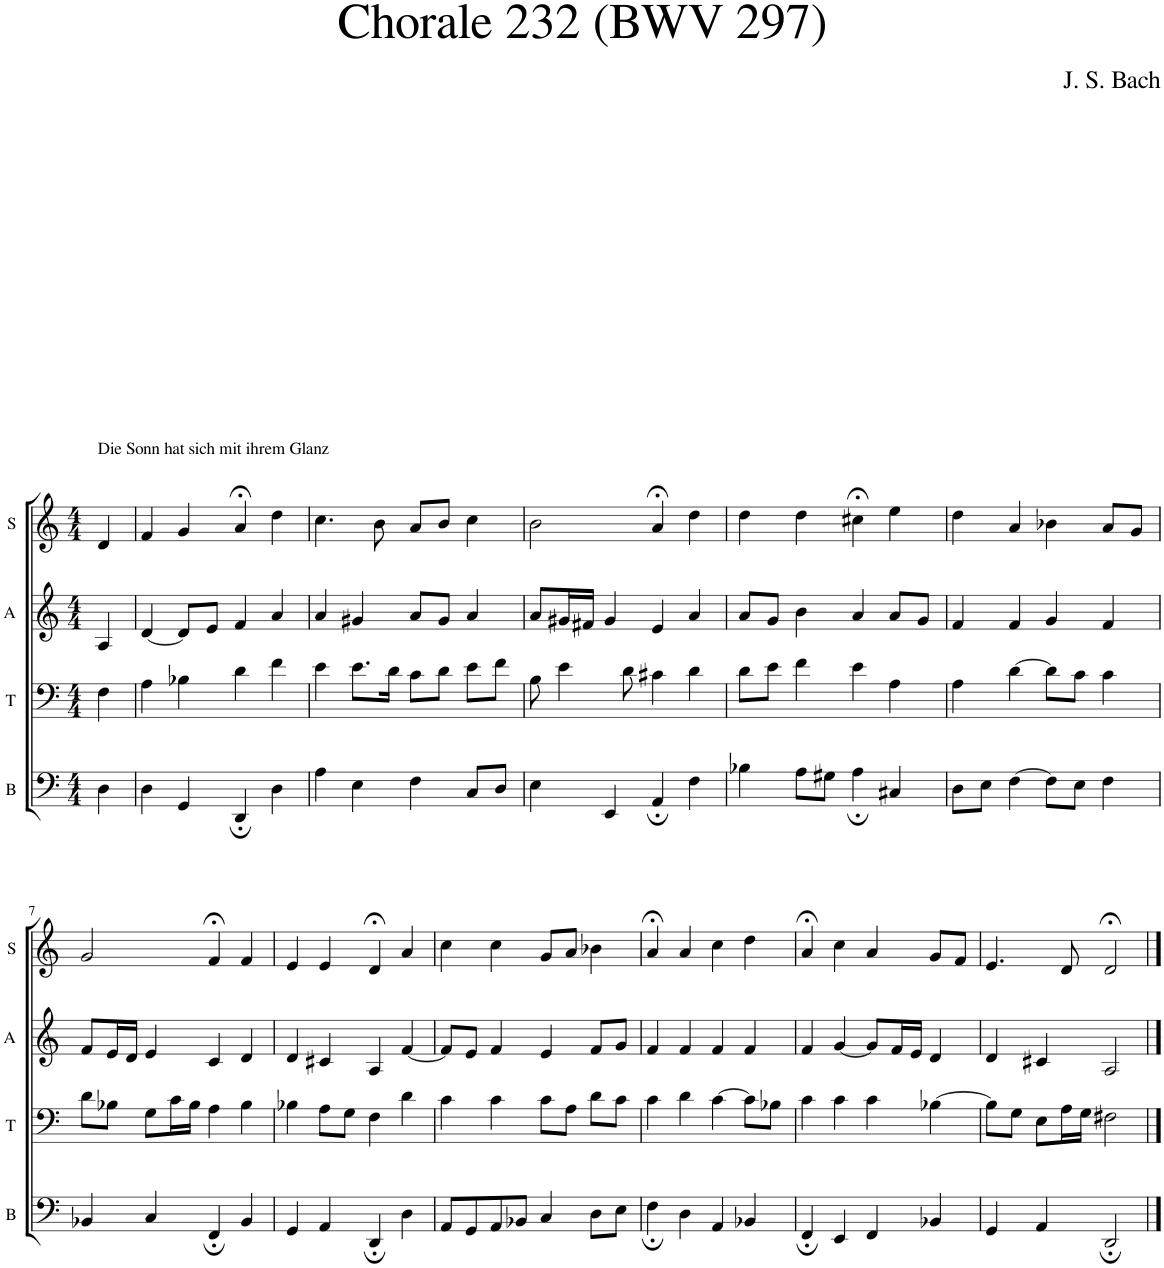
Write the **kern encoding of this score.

**kern	**kern	**kern	**kern
*part4	*part3	*part2	*part1
*staff4	*staff3	*staff2	*staff1
*I"B	*I"T	*I"A	*I"S
*I'B	*I'T	*I'A	*I'S
*clefF4	*clefF4	*clefG2	*clefG2
*k[]	*k[]	*k[]	*k[]
*M4/4	*M4/4	*M4/4	*M4/4
=1	=1	=1	=1
!	!	!	!LO:TX:a:t=Die Sonn hat sich mit ihrem Glanz
4D\	4F\	4A/	4d/
=2	=2	=2	=2
4D\	4A\	[4d/	4f/
4GG/	4B-X\	8d/L]	4g/
.	.	8e/J	.
4DD;/	4d\	4f/	4a;</
4D\	4f\	4a/	4dd\
=3	=3	=3	=3
4A\	4e\	4a/	4.cc\
4E\	8.e\L	4g#X/	.
.	.	.	8b\
.	16d\Jk	.	.
4F\	8c\L	8a/L	8a/L
.	8d\J	8g#/J	8b/J
8C/L	8e\L	4a/	4cc\
8D/J	8f\J	.	.
=4	=4	=4	=4
4E\	8B\	8a/L	2b\
.	4e\	16g#X/L	.
.	.	16f#X/JJ	.
4EE/	.	4g#/	.
.	8d\	.	.
4AA;/	4c#X\	4e/	4a;</
4F\	4d\	4a/	4dd\
=5	=5	=5	=5
4B-X\	8d\L	8a/L	4dd\
.	8e\J	8g/J	.
8A\L	4f\	4b\	4dd\
8G#X\J	.	.	.
4A;\	4e\	4a/	4cc#X;<\
4C#X/	4A\	8a/L	4ee\
.	.	8g/J	.
=6	=6	=6	=6
8D\L	4A\	4f/	4dd\
8E\J	.	.	.
[4F\	[4d\	4f/	4a/
8F\L]	8d\L]	4g/	4b-X\
8E\J	8c\J	.	.
4F\	4c\	4f/	8a/L
.	.	.	8g/J
!!LO:LB:g=z
=7	=7	=7	=7
4BB-X/	8d\L	8f/L	2g/
.	8B-X\J	16e/L	.
.	.	16d/JJ	.
4C/	8G\L	4e/	.
.	16c\L	.	.
.	16B-\JJ	.	.
4FF;/	4A\	4c/	4f;</
4BB-/	4B-\	4d/	4f/
=8	=8	=8	=8
4GG/	4B-X\	4d/	4e/
4AA/	8A\L	4c#X/	4e/
.	8G\J	.	.
4DD;/	4F\	4A/	4d;</
4D\	4d\	[4f/	4a/
=9	=9	=9	=9
8AA/L	4c\	8f/L]	4cc\
8GG/	.	8e/J	.
8AA/	4c\	4f/	4cc\
8BB-X/J	.	.	.
4C/	8c\L	4e/	8g/L
.	8A\J	.	8a/J
8D\L	8d\L	8f/L	4b-X\
8E\J	8c\J	8g/J	.
=10	=10	=10	=10
4F;\	4c\	4f/	4a;</
4D\	4d\	4f/	4a/
4AA/	[4c\	4f/	4cc\
4BB-X/	8c\L]	4f/	4dd\
.	8B-X\J	.	.
=11	=11	=11	=11
4FF;/	4c\	4f/	4a;</
4EE/	4c\	[4g/	4cc\
4FF/	4c\	8g/L]	4a/
.	.	16f/L	.
.	.	16e/JJ	.
4BB-X/	[4B-X\	4d/	8g/L
.	.	.	8f/J
=12	=12	=12	=12
4GG/	8B-\L]	4d/	4.e/
.	8G\J	.	.
4AA/	8E\L	4c#X/	.
.	16A\L	.	8d/
.	16G\JJ	.	.
2DD;/	2F#X\	2A/	2d;</
==	==	==	==
*-	*-	*-	*-
